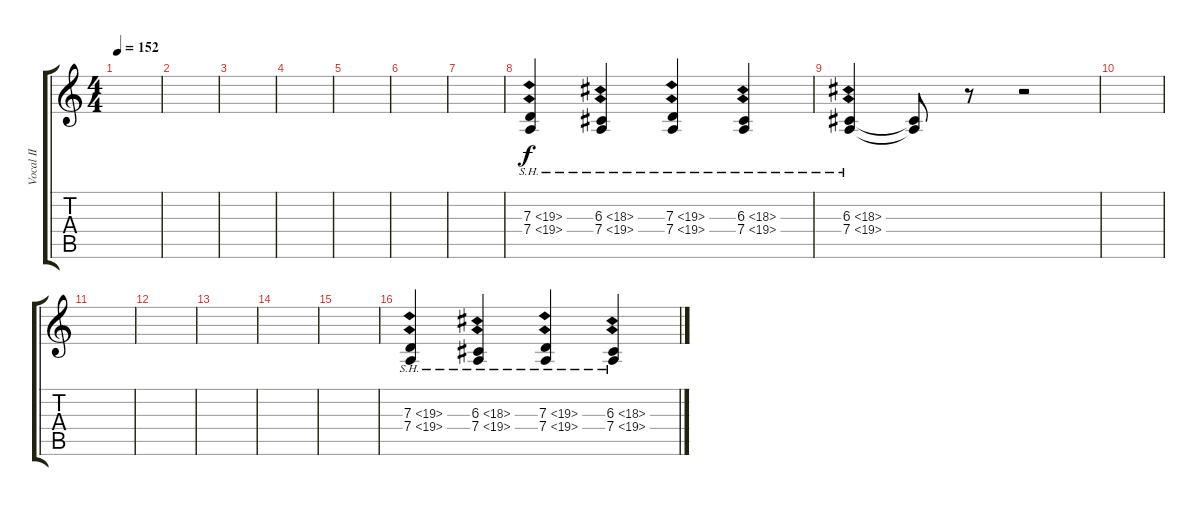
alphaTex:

\track ("Vocal II" "Vocal II") {instrument lead2sawtooth}
\staff {score tabs}
\tuning (E4 B3 G3 D3 A2 E2) {hide}
\ts (4 4)
\tempo 152
\clef g2
\ks c
|
|
|
|
|
|
|
(7.3{sh 12} 7.4{sh 12}).4 (6.3{sh 12} 7.4{sh 12}).4 (7.3{sh 12} 7.4{sh 12}).4 (6.3{sh 12} 7.4{sh 12}).4 |
(6.3{sh 12} 7.4{sh 12}).4 (6.3{t} 7.4{t}).8 r.8 r.2 |
|
|
|
|
|
|
(7.3{sh 12} 7.4{sh 12}).4 (6.3{sh 12} 7.4{sh 12}).4 (7.3{sh 12} 7.4{sh 12}).4 (6.3{sh 12} 7.4{sh 12}).4
